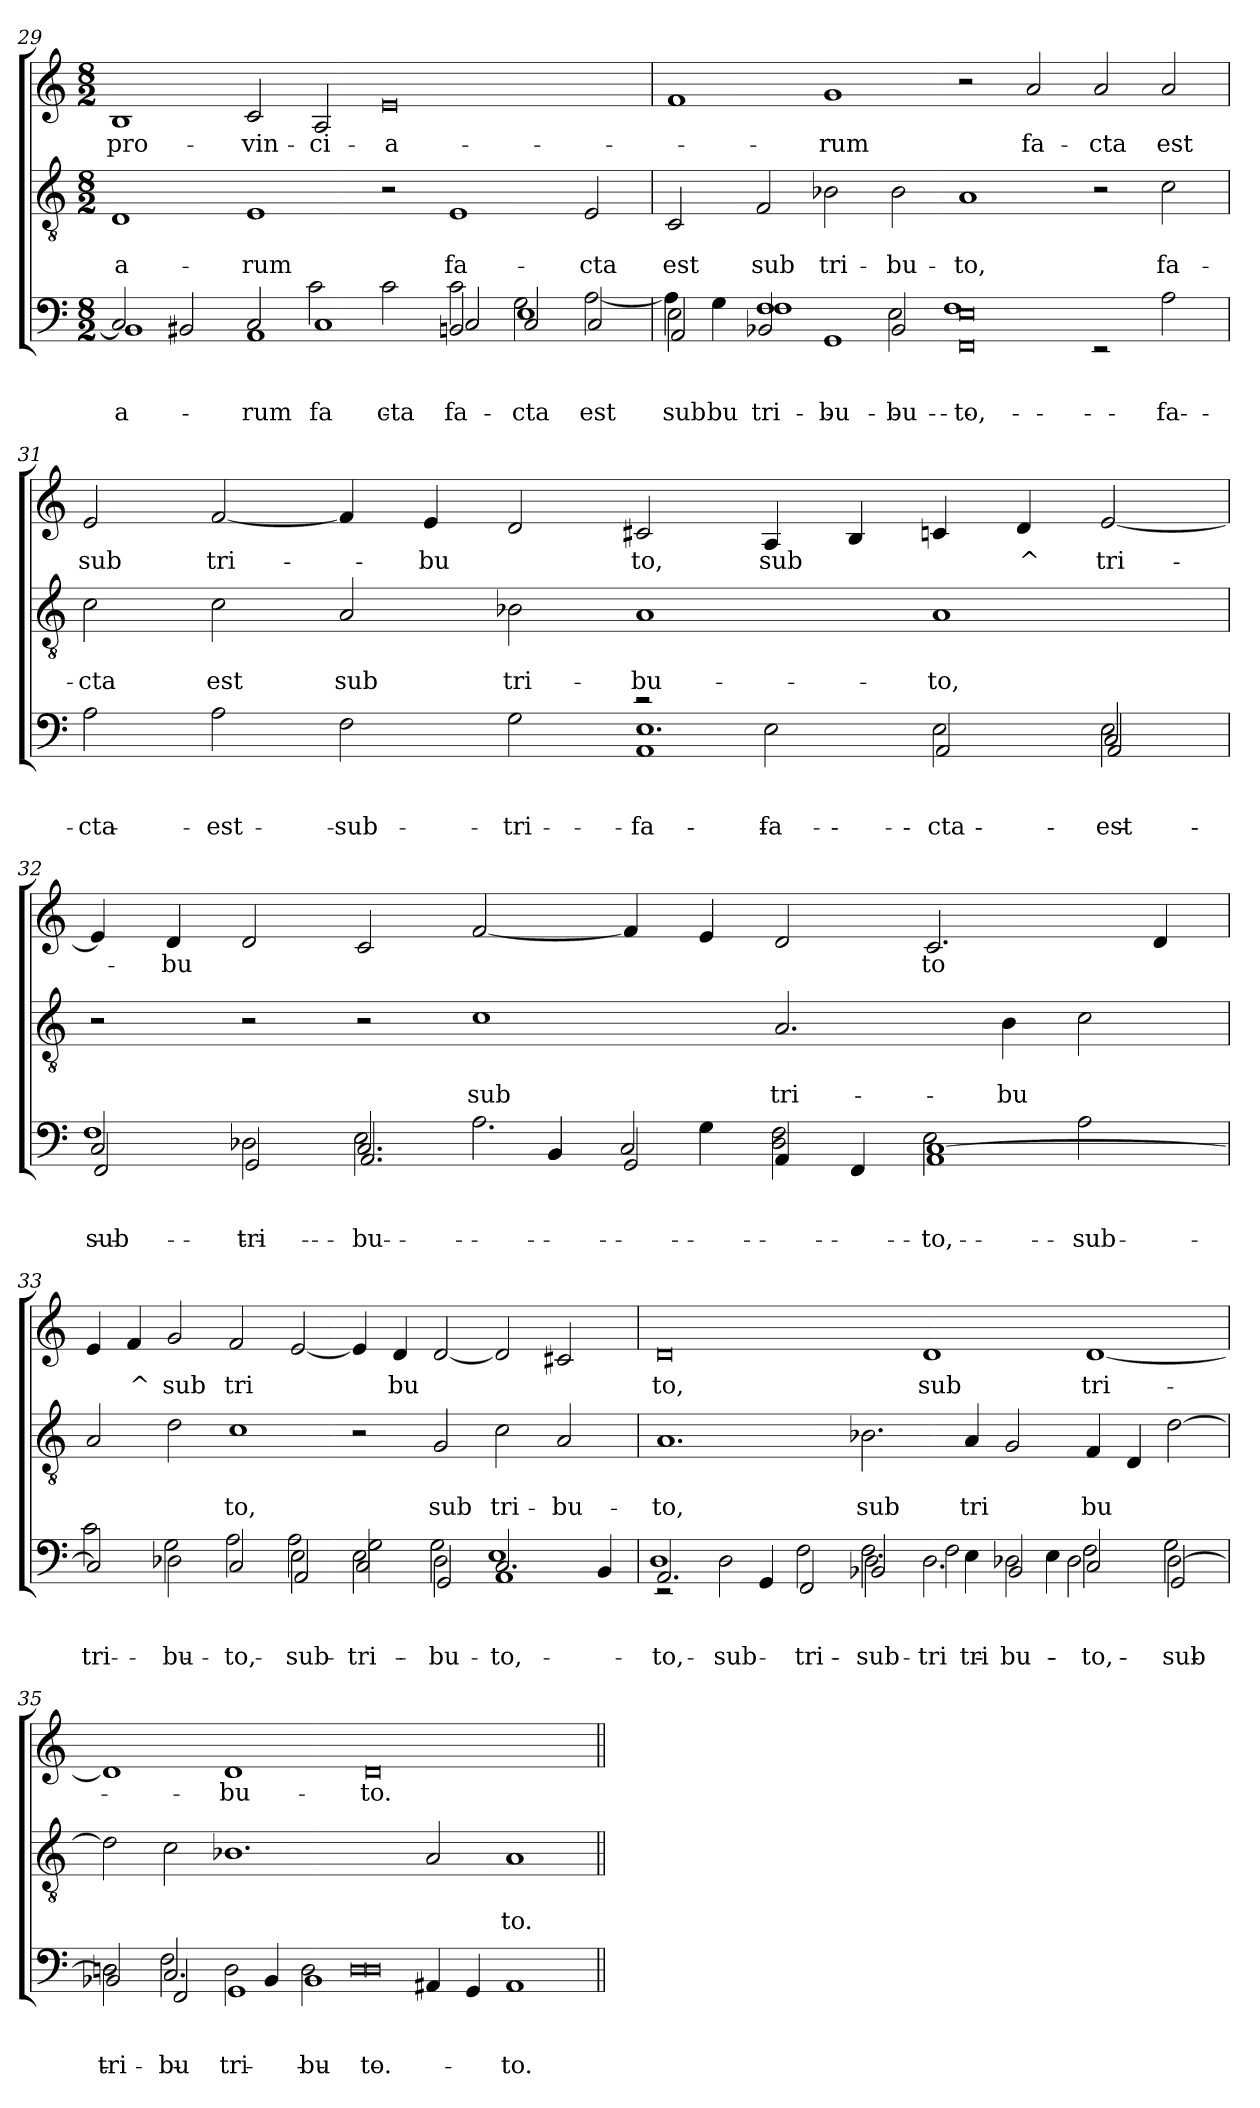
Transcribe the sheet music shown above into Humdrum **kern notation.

**kern	**text	**text	**text	**kern	**text	**text	**kern	**text
*part3	*part3	*part3	*part3	*part2	*part2	*part2	*part1	*part1
*staff3	*staff3	*staff3	*staff3	*staff2	*staff2	*staff2	*staff1	*staff1
*clefF4	*	*	*	*clefGv2	*	*	*clefG2	*
*k[]	*	*	*	*k[]	*	*	*k[]	*
*C:	*	*	*	*C:	*	*	*C:	*
*M8/2	*	*	*	*M8/2	*	*	*M8/2	*
=29	=29	=29	=29	=29	=29	=29	=29	=29
*^	*	*	*	*	*	*	*	*
*	*^	*	*	*	*	*	*	*	*
!	!	!	!	!	!LO:LY:b	!	!	!LO:LY:b	!	!LO:LY:b
2C/]	1.ryy	1BB	.	.	-a-	1D	.	-a-	1B	pro-
2BB#X/	.	.	.	.	.	.	.	.	.	.
!	!	!	!	!	!LO:LY:b	!	!	!	!	!
!	!	!	!	!	!LO:LY:b	!	!	!LO:LY:b	!	!LO:LY:b
2C/	.	1AA	.	.	-rum	1E	.	-rum	2c/	-vin-
!	!	!	!	!	!LO:LY:b	!	!	!	!	!
!	!	!	!	!	!LO:LY:b	!	!	!	!	!LO:LY:b
1C	2c\	.	.	.	fa-	.	.	.	2A/	-ci-
!	!	!	!	!	!LO:LY:b	!	!	!	!	!LO:LY:b
.	2c\	2ryy	.	.	-cta	2r	.	.	0e	-a-
!	!	!	!	!	!LO:LY:b	!	!	!	!	!
!	!	!	!	!	!LO:LY:b	!	!	!	!	!
!	!	!	!	!	!LO:LY:b	!	!	!LO:LY:b	!	!
2BBn/	2c\	2C/	.	.	fa-	1E	.	fa-	.	.
!	!	!	!	!	!LO:LY:b	!	!	!	!	!
!	!	!	!	!	!LO:LY:b	!	!	!	!	!
!	!	!	!	!	!LO:LY:b	!	!	!	!	!
1E	2G\	2C/	.	.	-cta	.	.	.	.	.
!	!	!	!	!	!LO:LY:b	!	!	!	!	!
!	!	!	!	!	!LO:LY:b	!	!	!LO:LY:b	!	!
.	[>2A\	2C/	.	.	est	2E/	.	-cta	.	.
!!LO:PB:g=z
=30	=30	=30	=30	=30	=30	=30	=30	=30	=30	=30
!	!	!	!	!	!LO:LY:b	!	!	!	!	!
!	!	!	!	!	!LO:LY:b	!	!	!LO:LY:b	!	!
2E\	4A\]	2AA/	.	.	-sub	2C/	.	est	1f	.
!	!	!	!	!	!LO:LY:b	!	!	!	!	!
.	4G\	.	.	.	bu-	.	.	.	.	.
!	!	!	!	!	!LO:LY:b	!	!	!	!	!
!	!	!	!	!	!LO:LY:b	!	!	!LO:LY:b	!	!
1F	1F	2BB-X/	.	.	tri-	2F/	.	sub	.	.
!	!	!	!	!	!LO:LY:b	!	!	!LO:LY:b	!	!LO:LY:b
.	.	1GG	.	.	-bu-	2B-X\	.	tri-	1g	-rum
!	!	!	!	!	!LO:LY:b	!	!	!LO:LY:b	!	!
2BB-/	2E\	.	.	.	-bu-	2B-\	.	-bu-	.	.
!	!	!	!	!	!LO:LY:b	!	!	!	!	!
!	!	!	!	!	!LO:LY:b	!	!	!	!	!
!	!	!	!	!	!LO:LY:b	!	!	!LO:LY:b	!	!
0E	1F	0FF	.	.	-to,	1A	.	-to,	2r	.
!	!	!	!	!	!	!	!	!	!	!LO:LY:b
.	.	.	.	.	.	.	.	.	2a/	fa-
!	!	!	!	!	!	!	!	!	!	!LO:LY:b
.	2rEE	.	.	.	.	2r	.	.	2a/	-cta
!	!	!	!	!	!LO:LY:b	!	!	!LO:LY:b	!	!LO:LY:b
.	2A\	.	.	.	fa-	2c\	.	fa-	2a/	est
=31	=31	=31	=31	=31	=31	=31	=31	=31	=31	=31
!	!	!	!	!	!LO:LY:b	!	!	!LO:LY:b	!	!LO:LY:b
0ryy	2A\	0ryy	.	.	cta	2c\	.	-cta	2e/	sub
!	!	!	!	!	!LO:LY:b	!	!	!LO:LY:b	!	!LO:LY:b
.	2A\	.	.	.	est	2c\	.	est	[<2f/	tri-
!	!	!	!	!	!LO:LY:b	!	!	!LO:LY:b	!	!
.	2F\	.	.	.	sub	2A/	.	sub	4f/]	.
!	!	!	!	!	!	!	!	!	!	!LO:LY:b
.	.	.	.	.	.	.	.	.	4e/	-bu
!	!	!	!	!	!LO:LY:b	!	!	!LO:LY:b	!	!
.	2G\	.	.	.	tri-	2B-X\	.	tri-	2d/	.
!	!	!	!	!	!LO:LY:b	!	!	!	!	!
!	!	!	!	!	!LO:LY:b	!	!	!LO:LY:b	!	!LO:LY:b
2rc	1.E	1AA	.	.	fa-	1A	.	-bu-	2c#X/	to,
!	!	!	!	!	!LO:LY:b	!	!	!	!	!LO:LY:b
2E\	.	.	.	.	fa-	.	.	.	4A/	sub
.	.	.	.	.	.	.	.	.	4B/	.
!	!	!	!	!	!LO:LY:b	!	!	!	!	!
!	!	!	!	!	!LO:LY:b	!	!	!LO:LY:b	!	!
2E\	.	2AA/	.	.	-cta	1A	.	-to,	4cn/	.
!	!	!	!	!	!	!	!	!	!	!LO:LY:b
.	.	.	.	.	.	.	.	.	4d/	^
!	!	!	!	!	!LO:LY:b	!	!	!	!	!
!	!	!	!	!	!LO:LY:b	!	!	!	!	!LO:LY:b
2E\	2C/	2AA/	.	.	est	.	.	.	[<2e/	tri-
!!LO:LB:g=z
=32	=32	=32	=32	=32	=32	=32	=32	=32	=32	=32
!	!	!	!	!	!LO:LY:b	!	!	!	!	!
!	!	!	!	!	!LO:LY:b	!	!	!	!	!
2C/	1F	2FF/	.	.	sub	2r	.	.	4e/]	.
!	!	!	!	!	!	!	!	!	!	!LO:LY:b
.	.	.	.	.	.	.	.	.	4d/	-bu
!	!	!	!	!	!LO:LY:b	!	!	!	!	!
!	!	!	!	!	!LO:LY:b	!	!	!	!	!
2D-X\	.	2GG/	.	.	tri-	2r	.	.	2d/	.
!	!	!	!	!	!LO:LY:b	!	!	!	!	!
!	!	!	!	!	!LO:LY:b	!	!	!	!	!
2.C/	2E\	2.AA/	.	.	-bu	2r	.	.	2c/	.
!	!	!	!	!	!	!	!	!LO:LY:b	!	!
.	2.A\	.	.	.	.	1c	.	sub	[<2f/	.
4BB/	.	4BB/	.	.	.	.	.	.	.	.
2GG/	.	2C/	.	.	.	.	.	.	4f/]	.
.	4G\	.	.	.	.	.	.	.	4e/	.
!	!	!	!	!	!	!	!	!LO:LY:b	!	!
4AA/	2F\	2D-\	.	.	.	2.A/	.	tri-	2d/	.
4FF/	.	.	.	.	.	.	.	.	.	.
!	!	!	!	!	!LO:LY:b	!	!	!	!	!
!	!	!	!	!	!LO:LY:b	!	!	!	!	!LO:LY:b
[<1C	2E\	1AA	.	.	to,	.	.	.	2.c/	to
!	!	!	!	!	!	!	!	!LO:LY:b	!	!
.	.	.	.	.	.	4B\	.	-bu	.	.
!	!	!	!	!	!LO:LY:b	!	!	!	!	!
.	2A\	.	.	.	sub	2c\	.	.	.	.
.	.	.	.	.	.	.	.	.	4d/	.
=33	=33	=33	=33	=33	=33	=33	=33	=33	=33	=33
!	!	!	!	!	!LO:LY:b	!	!	!	!	!
2C/]	2c\	1.ryy	.	.	tri-	2A/	.	.	4e/	.
!	!	!	!	!	!	!	!	!	!	!LO:LY:b
.	.	.	.	.	.	.	.	.	4f/	^
!	!	!	!	!	!LO:LY:b	!	!	!	!	!LO:LY:b
2D-X\	2G\	.	.	.	-bu-	2d\	.	.	2g/	sub
!	!	!	!	!	!LO:LY:b	!	!	!	!	!
!	!	!	!	!	!LO:LY:b	!	!	!LO:LY:b	!	!LO:LY:b
2C/	2A\	.	.	.	-to,	1c	.	to,	2f/	tri
!	!	!	!	!	!LO:LY:b	!	!	!	!	!
!	!	!	!	!	!LO:LY:b	!	!	!	!	!
!	!	!	!	!	!LO:LY:b	!	!	!	!	!
2E\	2A\	2AA/	.	.	sub	.	.	.	[<2e/	.
!	!	!	!	!	!LO:LY:b	!	!	!	!	!
!	!	!	!	!	!LO:LY:b	!	!	!	!	!
!	!	!	!	!	!LO:LY:b	!	!	!	!	!
2E\	2G\	2C/	.	.	tri-	2r	.	.	4e/]	.
!	!	!	!	!	!	!	!	!	!	!LO:LY:b
.	.	.	.	.	.	.	.	.	4d/	bu
!	!	!	!	!	!LO:LY:b	!	!	!	!	!
!	!	!	!	!	!LO:LY:b	!	!	!	!	!
!	!	!	!	!	!LO:LY:b	!	!	!LO:LY:b	!	!
2D-\	2G\	2GG/	.	.	-bu	2G/	.	sub	[<2d/	.
!	!	!	!	!	!LO:LY:b	!	!	!LO:LY:b	!	!
2.C/	1E	1AA	.	.	-to,	2c\	.	tri-	2d/]	.
!	!	!	!	!	!	!	!	!LO:LY:b	!	!
.	.	.	.	.	.	2A/	.	-bu-	2c#X/	.
4BB/	.	.	.	.	.	.	.	.	.	.
!!LO:LB:g=z
=34	=34	=34	=34	=34	=34	=34	=34	=34	=34	=34
!	!	!	!	!	!LO:LY:b	!	!	!LO:LY:b	!	!LO:LY:b
2.AA/	2rEE	1D	.	.	to,	1.A	.	-to,	0d	to,
!	!	!	!	!	!LO:LY:b	!	!	!	!	!
.	2D\	.	.	.	sub	.	.	.	.	.
4GG/	.	.	.	.	.	.	.	.	.	.
!	!	!	!	!	!LO:LY:b	!	!	!	!	!
!	!	!	!	!	!LO:LY:b	!	!	!	!	!
2FF/	2F\	2ryy	.	.	tri-	.	.	.	.	.
!	!	!	!	!	!LO:LY:b	!	!	!	!	!
!	!	!	!	!	!LO:LY:b	!	!	!	!	!
!	!	!	!	!	!LO:LY:b	!	!	!LO:LY:b	!	!
2.F\	2BB-X/	2D\	.	.	sub	2.B-X\	.	sub	.	.
!	!	!	!	!	!LO:LY:b	!	!	!	!	!LO:LY:b
.	2.D\	2F\	.	.	tri-	.	.	.	1d	sub
!	!	!	!	!	!LO:LY:b	!	!	!LO:LY:b	!	!
4E\	.	.	.	.	tri	4A/	.	tri	.	.
!	!	!	!	!	!LO:LY:b	!	!	!	!	!
2D-X\	.	2BB-/	.	.	-bu-	2G/	.	.	.	.
.	4E\	.	.	.	.	.	.	.	.	.
!	!	!	!	!	!LO:LY:b	!	!	!	!	!
!	!	!	!	!	!LO:LY:b	!	!	!LO:LY:b	!	!LO:LY:b
2C/	2F\	2D-\	.	.	-to,	4F/	.	bu	[<1d	tri-
.	.	.	.	.	.	4D/	.	.	.	.
!	!	!	!	!	!LO:LY:b	!	!	!	!	!
[>2D-\	2G\	2GG/	.	.	sub	[>2d\	.	.	.	.
=35	=35	=35	=35	=35	=35	=35	=35	=35	=35	=35
*	*	*	*	*	*	*	*	*	*MM170	*
!	!	!	!	!	!LO:LY:b	!	!	!	!	!
!	!	!	!	!	!LO:LY:b	!	!	!	!	!
2D-\]	2Dn\	2BB-X/	.	.	tri-	2d\]	.	.	1d]	.
!	!	!	!	!	!LO:LY:b	!	!	!	!	!
!	!	!	!	!	!LO:LY:b	!	!	!	!	!
2.C/	2F\	2FF/	.	.	-bu	2c\	.	.	.	.
!	!	!	!	!	!LO:LY:b	!	!	!	!	!LO:LY:b
.	2D\	1GG	.	.	tri-	1.B-X	.	.	1d	-bu-
4BB-/	.	.	.	.	.	.	.	.	.	.
!	!	!	!	!	!LO:LY:b	!	!	!	!	!
1BB-	2D\	.	.	.	-bu-	.	.	.	.	.
!	!	!	!	!	!LO:LY:b	!	!	!	!	!
!	!	!	!	!	!LO:LY:b	!	!	!	!	!LO:LY:b
.	0D	0D	.	.	to.	.	.	.	0d	-to.
4AA#X/	.	.	.	.	.	2A/	.	.	.	.
4GG/	.	.	.	.	.	.	.	.	.	.
!	!	!	!	!	!LO:LY:b	!	!	!LO:LY:b	!	!
1AA#	.	.	.	.	to.	1A	.	to.	.	.
*v	*v	*v	*	*	*	*	*	*	*	*
=||	=||	=||	=||	=||	=||	=||	=||	=||
*-	*-	*-	*-	*-	*-	*-	*-	*-
